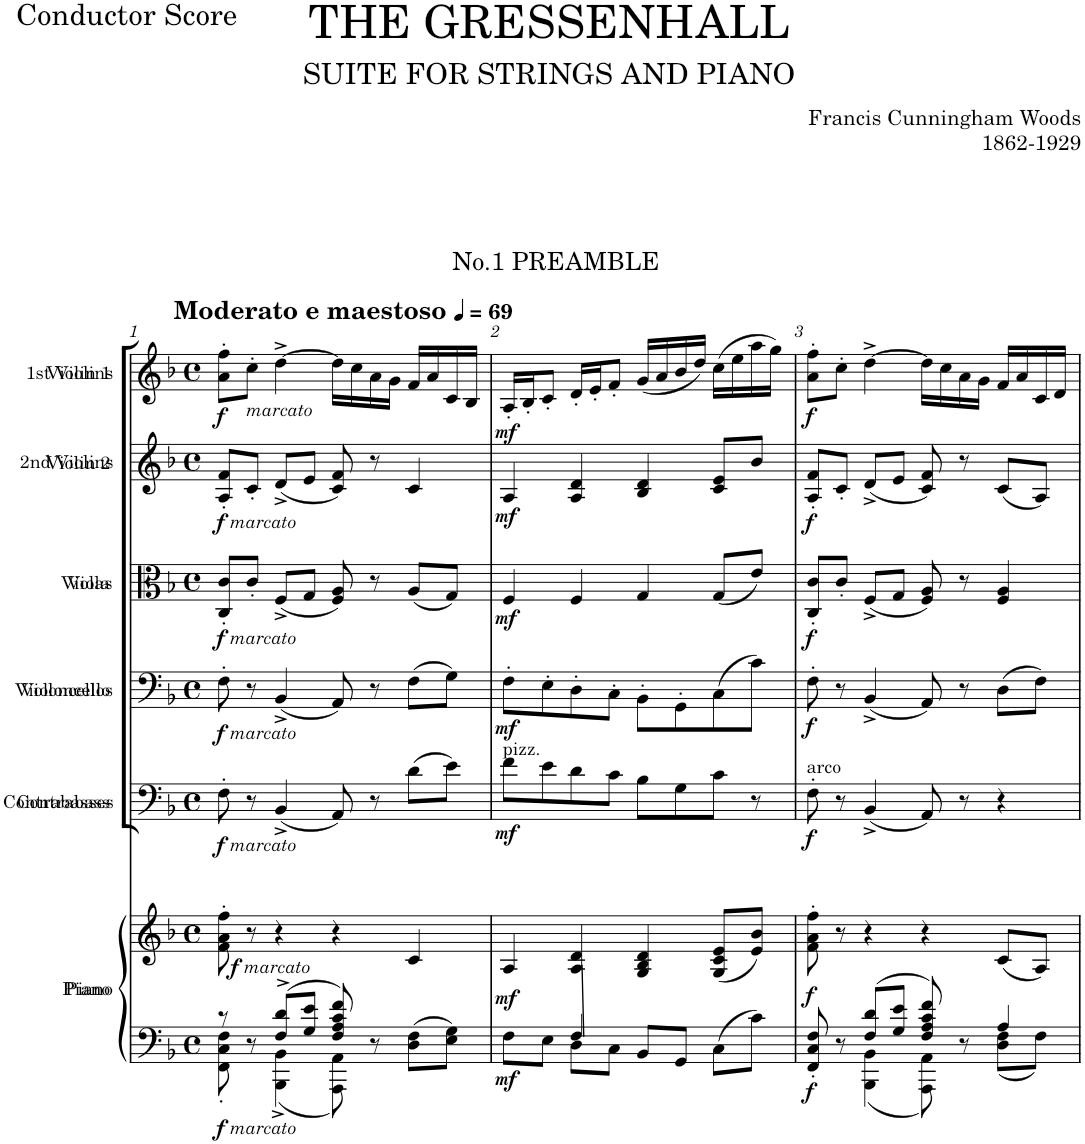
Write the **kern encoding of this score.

**kern	**kern	**dynam	**kern	**dynam	**kern	**dynam	**kern	**dynam	**kern	**dynam	**kern	**dynam
*part6	*part6	*part6	*part5	*part5	*part4	*part4	*part3	*part3	*part2	*part2	*part1	*part1
*staff7	*staff6	*staff6/7	*staff5	*staff5	*staff4	*staff4	*staff3	*staff3	*staff2	*staff2	*staff1	*staff1
*I"Piano	*	*	*I"Contrabass	*	*I"Violoncello	*	*I"Viola	*	*I"Violin 2	*	*I"Violin 1	*
*I'Pno	*	*	*I'Cb	*	*I'Vc	*	*I'Vla	*	*I'Vn 2	*	*I'Vn 1	*
*clefF4	*clefG2	*	*clefF4	*	*clefF4	*	*clefC3	*	*clefG2	*	*clefG2	*
*	*	*	*Trd7c12	*	*	*	*	*	*	*	*	*
*k[b-]	*k[b-]	*	*k[b-]	*	*k[b-]	*	*k[b-]	*	*k[b-]	*	*k[b-]	*
*M4/4	*M4/4	*	*M4/4	*	*M4/4	*	*M4/4	*	*M4/4	*	*M4/4	*
*met(c)	*met(c)	*	*met(c)	*	*met(c)	*	*met(c)	*	*met(c)	*	*met(c)	*
*MM69	*MM69	*	*MM69	*	*MM69	*	*MM69	*	*MM69	*	*MM69	*
=1	=1	=1	=1	=1	=1	=1	=1	=1	=1	=1	=1	=1
*^	*	*	*	*	*	*	*	*	*	*	*	*
!	!	!	!	!	!	!	!	!	!	!	!	!LO:TX:a:B:t=Moderato e maestoso	!
!	!	!	!	!	!	!	!	!	!	!	!	!LO:TX:b:t=1st Violins	!
!	!	!	!	!	!	!	!	!	!	!	!	!LO:TX:a:t=No.1 PREAMBLE	!
!	!	!	!	!	!	!	!	!	!	!LO:TX:b:i:t=marcato	!	!	!
!	!	!	!	!	!	!	!	!	!	!LO:TX:a:t=2nd Violins	!	!	!
!	!	!	!	!	!	!	!	!LO:TX:b:i:t=marcato	!	!	!	!	!
!	!	!	!	!	!	!	!	!LO:TX:a:t=Violas	!	!	!	!	!
!	!	!	!	!	!	!LO:TX:b:i:t=marcato	!	!	!	!	!	!	!
!	!	!	!	!	!	!LO:TX:a:t=Violoncellos	!	!	!	!	!	!	!
!	!	!	!	!LO:TX:b:i:t=marcato	!	!	!	!	!	!	!	!	!
!	!	!	!	!LO:TX:b:t=Contrabasses	!	!	!	!	!	!	!	!	!
!	!	!LO:TX:b:i:t=marcato	!	!	!	!	!	!	!	!	!	!	!
!	!	!LO:TX:b:t=Piano	!	!	!	!	!	!	!	!	!	!	!
!LO:TX:b:i:t=marcato	!	!	!	!	!	!	!	!	!	!	!	!	!
!	!	!	!LO:DY:b=2	!	!	!	!	!	!	!	!	!	!
!	!	!	!LO:DY:n=1:b	!	!LO:DY:b	!	!LO:DY:b	!	!LO:DY:b	!	!LO:DY:b	!	!LO:DY:b
8r	8FF\' 8C\' 8F\'	8f\' 8a\' 8ff\'	f f	8F'\	f	8F'\	f	8C/' 8c/'L	f	8A/' 8f/'L	f	8a\' 8ff\'L	f
!	!	!	!	!	!	!	!	!	!	!	!	!LO:TX:b:i:t=marcato	!
8r	8ryy	8r	.	8r	.	8r	.	8c'/J	.	8c'/J	.	8cc'\J	.
8F/^ 8d/^L	4BBB-\^ 4BB-\^	4r	.	(4BB-^/	.	(4BB-^/	.	(8F^/L	.	(8d^/L	.	[4dd^\	.
8G/ 8e/J	.	.	.	.	.	.	.	8G/J	.	8e/J	.	.	.
8F/ 8A/ 8c/ 8f/	8AAA\ 8AA\	4r	.	8AA/)	.	8AA/)	.	8F/ 8A/)	.	8c/ 8f/)	.	16dd\LL]	.
.	.	.	.	.	.	.	.	.	.	.	.	16cc\	.
8r	4.ryy	.	.	8r	.	8r	.	8r	.	8r	.	16a\	.
.	.	.	.	.	.	.	.	.	.	.	.	16g\JJ	.
8D\ 8F\L	.	4c/	.	(8d\L	.	(8F\L	.	(8A/L	.	4c/	.	16f/LL	.
.	.	.	.	.	.	.	.	.	.	.	.	16a/	.
8E\ 8G\J	.	.	.	8e\J)	.	8G\J)	.	8G/J)	.	.	.	16c/	.
.	.	.	.	.	.	.	.	.	.	.	.	16B-/JJ	.
=2	=2	=2	=2	=2	=2	=2	=2	=2	=2	=2	=2	=2	=2
!	!	!	!	!LO:TX:a:t=pizz.	!	!	!	!	!	!	!	!	!
!	!	!	!LO:DY:b=2	!	!	!	!	!	!	!	!	!	!
!	!	!	!LO:DY:n=1:b	!	!LO:DY:b	!	!LO:DY:b	!	!LO:DY:b	!	!LO:DY:b	!	!LO:DY:b
8F\L	4ryy	4A/	mf mf	8f\L	mf	8F'\L	mf	4F/	mf	4A/	mf	16A'/LL	mf
.	.	.	.	.	.	.	.	.	.	.	.	16B-'/J	.
8E\J	.	.	.	8e\	.	8E'\	.	.	.	.	.	8c'/J	.
4F/	8D\L	4A/ 4d/	.	8d\	.	8D'\	.	4F/	.	4A/ 4d/	.	16d'/LL	.
.	.	.	.	.	.	.	.	.	.	.	.	16e'/J	.
.	8C\J	.	.	8c\J	.	8C'\J	.	.	.	.	.	8f'/J	.
8BB-/L	2ryy	4G/ 4B-/ 4d/	.	8B-\L	.	8BB-'\L	.	4G/	.	4B-/ 4d/	.	(16g/LL	.
.	.	.	.	.	.	.	.	.	.	.	.	16a/	.
8GG/J	.	.	.	8G\	.	8GG'\	.	.	.	.	.	16b-/	.
.	.	.	.	.	.	.	.	.	.	.	.	16dd/JJ)	.
8C\L	.	(8G/ 8c/ 8e/L	.	8c\J	.	(8C\	.	(8G/L	.	8c/ 8e/L	.	(16cc\LL	.
.	.	.	.	.	.	.	.	.	.	.	.	16ee\	.
8c\J	.	8e/ 8b-/J)	.	8r	.	8c\J)	.	8e/J)	.	8b-/J	.	16aa\	.
.	.	.	.	.	.	.	.	.	.	.	.	16gg\JJ)	.
=3	=3	=3	=3	=3	=3	=3	=3	=3	=3	=3	=3	=3	=3
!	!	!	!	!LO:TX:a:t=arco	!	!	!	!	!	!	!	!	!
!	!	!	!LO:DY:b=2	!	!	!	!	!	!	!	!	!	!
!	!	!	!LO:DY:n=1:b	!	!LO:DY:b	!	!LO:DY:b	!	!LO:DY:b	!	!LO:DY:b	!	!LO:DY:b
8FF/' 8C/' 8F/'	4ryy	8f\' 8a\' 8ff\'	f f	8F'\	f	8F'\	f	8C/' 8c/'L	f	8A/' 8f/'L	f	8a\' 8ff\'L	f
8r	.	8r	.	8r	.	8r	.	8c'/J	.	8c'/J	.	8cc'\J	.
8F/ 8d/L	4BBB-\ 4BB-\	4r	.	(4BB-^/	.	(4BB-^/	.	(8F^/L	.	(8d^/L	.	[4dd^\	.
8G/ 8e/J	.	.	.	.	.	.	.	8G/J	.	8e/J	.	.	.
8F/ 8A/ 8c/ 8f/	8AAA\ 8AA\	4r	.	8AA/)	.	8AA/)	.	8F/ 8A/)	.	8c/ 8f/)	.	16dd\LL]	.
.	.	.	.	.	.	.	.	.	.	.	.	16cc\	.
8r	8ryy	.	.	8r	.	8r	.	8r	.	8r	.	16a\	.
.	.	.	.	.	.	.	.	.	.	.	.	16g\JJ	.
4A/	8D\ 8F\L	(8c/L	.	4r	.	(8D\L	.	4F/ 4A/	.	(8c/L	.	16f/LL	.
.	.	.	.	.	.	.	.	.	.	.	.	16a/	.
.	8F\J	8A/J)	.	.	.	8F\J)	.	.	.	8A/J)	.	16c/	.
.	.	.	.	.	.	.	.	.	.	.	.	16d/JJ	.
*v	*v	*	*	*	*	*	*	*	*	*	*	*	*
=	=	=	=	=	=	=	=	=	=	=	=	=
*-	*-	*-	*-	*-	*-	*-	*-	*-	*-	*-	*-	*-
